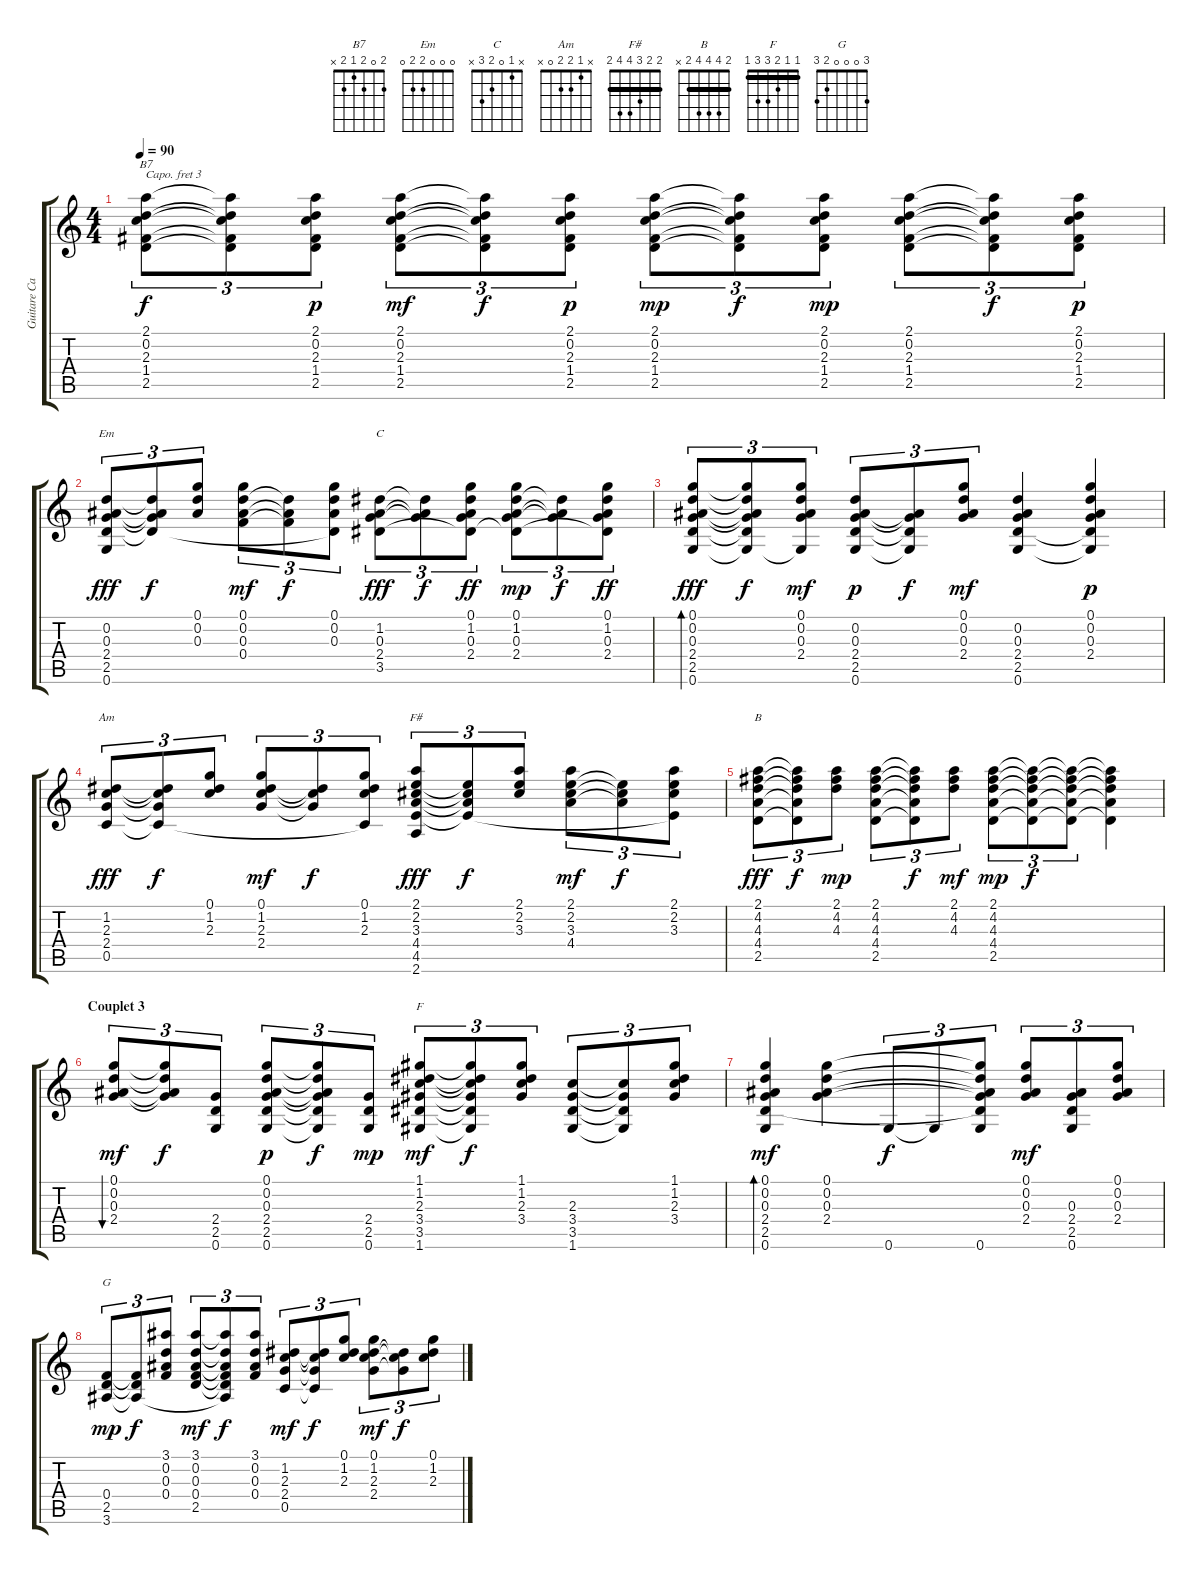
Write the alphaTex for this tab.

\track ("Guitare Capo 3" "Guitare Ca") {instrument acousticguitarsteel}
\staff {score tabs}
\capo 3
\tuning (E4 B3 G3 D3 A2 E2) {hide}
\chord ("B7" 2 0 2 1 2 x)
\chord ("Em" 0 0 0 2 2 0)
\chord ("C" x 1 0 2 3 x)
\chord ("Am" x 1 2 2 0 x)
\chord ("F#" 2 2 3 4 4 2) {barre 2}
\chord ("B" 2 4 4 4 2 x) {barre 2}
\chord ("F" 1 1 2 3 3 1) {barre 1}
\chord ("G" 3 0 0 0 2 3)
\ts (4 4)
\tempo 90
\clef g2
\ks c
(2.1 0.2 2.3 1.4 2.5).8{tu (3 2) ch "B7" dy f} (2.1{t} 0.2{t} 2.3{t} 1.4{t} 2.5{t}).8{tu (3 2)} (2.1 0.2 2.3 1.4 2.5).8{tu (3 2) dy p} (2.1 0.2 2.3 1.4 2.5).8{tu (3 2) dy mf} (2.1{t} 0.2{t} 2.3{t} 1.4{t} 2.5{t}).8{tu (3 2) dy f} (2.1 0.2 2.3 1.4 2.5).8{tu (3 2) dy p} (2.1 0.2 2.3 1.4 2.5).8{tu (3 2) dy mp} (2.1{t} 0.2{t} 2.3{t} 1.4{t} 2.5{t}).8{tu (3 2) dy f} (2.1 0.2 2.3 1.4 2.5).8{tu (3 2) dy mp} (2.1 0.2 2.3 1.4 2.5).8{tu (3 2)} (2.1{t} 0.2{t} 2.3{t} 1.4{t} 2.5{t}).8{tu (3 2) dy f} (2.1 0.2 2.3 1.4 2.5).8{tu (3 2) dy p} |
(0.2 0.3 2.4 2.5 0.6).8{tu (3 2) ch "Em" dy fff} (0.2{t} 0.3{t} 2.4{t} 2.5{t}).8{tu (3 2) dy f} (0.1 0.2 0.3).8{tu (3 2)} (0.1 0.2 0.3 0.4).8{tu (3 2) dy mf} (0.2{t} 0.3{t} 0.4{t}).8{tu (3 2) dy f} (0.1 0.2 0.3 2.5{t}).8{tu (3 2)} (1.2 0.3 2.4 3.5).8{tu (3 2) ch "C" dy fff} (1.2{t} 0.3{t} 2.4{t}).8{tu (3 2) dy f} (0.1 1.2 0.3 2.4 3.5{t}).8{tu (3 2) dy ff} (0.1 1.2 0.3 2.4 3.5{t}).8{tu (3 2) dy mp} (1.2{t} 0.3{t} 2.4{t}).8{tu (3 2) dy f} (0.1 1.2 0.3 2.4 3.5{t}).8{tu (3 2) dy ff} |
(0.1 0.2 0.3 2.4 2.5 0.6).8{tu (3 2) bd 120 dy fff} (0.1{t} 0.2{t} 0.3{t} 2.4{t} 2.5{t} 0.6{t}).8{tu (3 2) dy f} (0.1 0.2 0.3 2.4 0.6{t}).8{tu (3 2) dy mf} (0.2 0.3 2.4 2.5 0.6).8{tu (3 2) dy p} (0.3{t} 2.4{t} 2.5{t} 0.6{t}).8{tu (3 2) dy f} (0.1 0.2 0.3 2.4).8{tu (3 2) dy mf} (0.2 0.3 2.4 2.5 0.6).4 (0.1 0.2 0.3 2.4 2.5{t} 0.6{t}).4{dy p} |
(1.2 2.3 2.4 0.5).8{tu (3 2) ch "Am" dy fff} (1.2{t} 2.3{t} 2.4{t} 0.5{t}).8{tu (3 2) dy f} (0.1 1.2 2.3).8{tu (3 2)} (0.1 1.2 2.3 2.4).8{tu (3 2) dy mf} (1.2{t} 2.3{t} 2.4{t}).8{tu (3 2) dy f} (0.1 1.2 2.3 0.5{t}).8{tu (3 2)} (2.1 2.2 3.3 4.4 4.5 2.6).8{tu (3 2) ch "F#" dy fff} (2.2{t} 3.3{t} 4.4{t} 4.5{t}).8{tu (3 2) dy f} (2.1 2.2 3.3).8{tu (3 2)} (2.1 2.2 3.3 4.4).8{tu (3 2) dy mf} (2.2{t} 3.3{t} 4.4{t}).8{tu (3 2) dy f} (2.1 2.2 3.3 4.5{t}).8{tu (3 2)} |
(2.1 4.2 4.3 4.4 2.5).8{tu (3 2) ch "B" dy fff} (2.1{t} 4.2{t} 4.3{t} 4.4{t} 2.5{t}).8{tu (3 2) dy f} (2.1 4.2 4.3).8{tu (3 2) dy mp} (2.1 4.2 4.3 4.4 2.5).8{tu (3 2)} (2.1{t} 4.2{t} 4.3{t} 4.4{t} 2.5{t}).8{tu (3 2) dy f} (2.1 4.2 4.3).8{tu (3 2) dy mf} (2.1 4.2 4.3 4.4 2.5).8{tu (3 2) dy mp} (2.1{t} 4.2{t} 4.3{t} 4.4{t} 2.5{t}).8{tu (3 2) dy f} (2.1{t} 4.2{t} 4.3{t} 4.4{t} 2.5{t}).8{tu (3 2)} (2.1{t} 4.2{t} 4.3{t} 4.4{t} 2.5{t}).4 |
\section ("" "Couplet 3")
(0.1 0.2 0.3 2.4).8{tu (3 2) bu 480 dy mf} (0.1{t} 0.2{t} 0.3{t} 2.4{t}).8{tu (3 2) dy f} (2.4 2.5 0.6).8{tu (3 2)} (0.1 0.2 0.3 2.4 2.5 0.6).8{tu (3 2) dy p} (0.1{t} 0.2{t} 0.3{t} 2.4{t} 2.5{t} 0.6{t}).8{tu (3 2) dy f} (2.4 2.5 0.6).8{tu (3 2) dy mp} (1.1 1.2 2.3 3.4 3.5 1.6).8{tu (3 2) ch "F" dy mf} (1.1{t} 1.2{t} 2.3{t} 3.4{t} 3.5{t} 1.6{t}).8{tu (3 2) dy f} (1.1 1.2 2.3 3.4).8{tu (3 2)} (2.3 3.4 3.5 1.6).8{tu (3 2)} (2.3{t} 3.4{t} 3.5{t} 1.6{t}).8{tu (3 2)} (1.1 1.2 2.3 3.4).8{tu (3 2)} |
(0.1 0.2 0.3 2.4 2.5 0.6).4{bd 120 dy mf} (0.1 0.2 0.3 2.4).4 0.6.8{tu (3 2) dy f} 0.6{t}.8{tu (3 2)} (0.1{t} 0.2{t} 0.3{t} 2.4{t} 2.5{t} 0.6).8{tu (3 2)} (0.1 0.2 0.3 2.4).8{tu (3 2) dy mf} (0.3 2.4 2.5 0.6).8{tu (3 2)} (0.1 0.2 0.3 2.4).8{tu (3 2)} |
(0.4 2.5 3.6).8{tu (3 2) ch "G" dy mp} (0.4{t} 2.5{t} 3.6{t}).8{tu (3 2) dy f} (3.1 0.2 0.3 0.4).8{tu (3 2)} (3.1 0.2 0.3 0.4 2.5).8{tu (3 2) dy mf} (3.1{t} 0.2{t} 0.3{t} 0.4{t} 2.5{t} 3.6{t}).8{tu (3 2) dy f} (3.1 0.2 0.3 0.4).8{tu (3 2)} (1.2 2.3 2.4 0.5).8{tu (3 2) dy mf} (1.2{t} 2.3{t} 2.4{t} 0.5{t}).8{tu (3 2) dy f} (0.1 1.2 2.3).8{tu (3 2)} (0.1 1.2 2.3 2.4).8{tu (3 2) dy mf} (1.2{t} 2.3{t} 2.4{t}).8{tu (3 2) dy f} (0.1 1.2 2.3).8{tu (3 2)}
